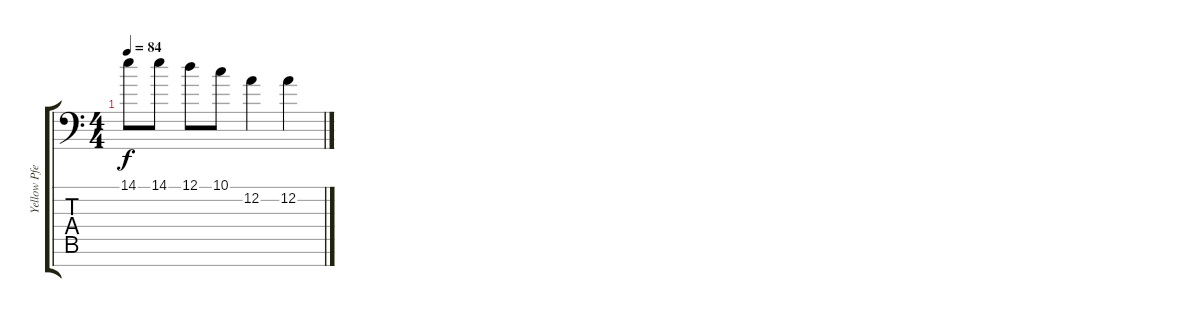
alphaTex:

\track ("Yellow Pfeiffer (Dudelsäcke)" "Yellow Pfe") {instrument bagpipe}
\staff {score tabs}
\tuning (D4 A3 F3 C3 G2 D2 A1) {hide}
\ts (4 4)
\tempo 84
\clef f4
\ks c
14.1.8{dy f} 14.1.8 12.1.8 10.1.8 12.2.4 12.2.4
